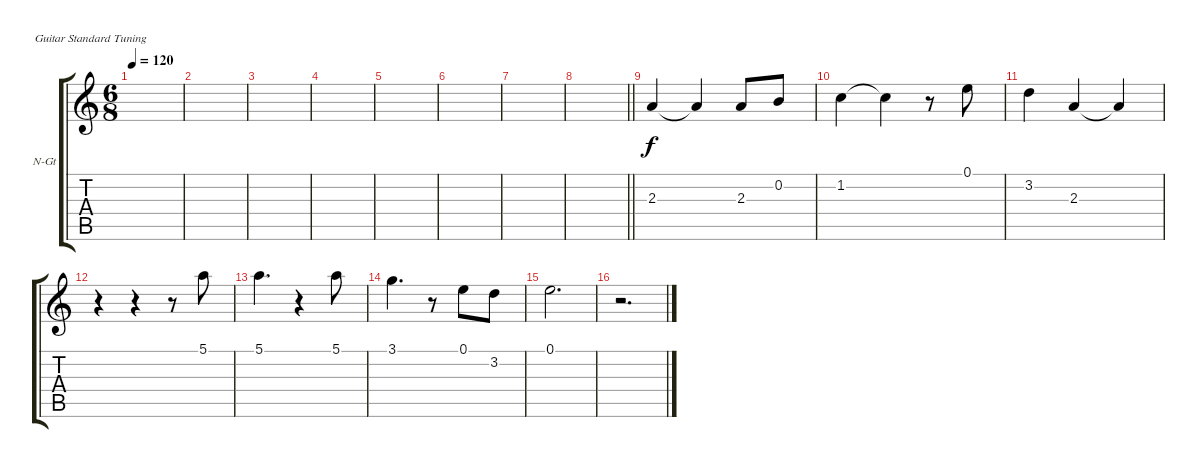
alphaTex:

\defaultSystemsLayout 4
\bracketExtendMode groupsimilarinstruments
\firstSystemTrackNameOrientation horizontal
\otherSystemsTrackNameOrientation horizontal
\track ("Solo Guitar" "N-Gt") {instrument acousticguitarnylon}
\staff {score tabs}
\tuning (E4 B3 G3 D3 A2 E2)
\ts (6 8)
\beaming (8 3 3)
\tempo 120
\clef g2
\ks c
|
|
|
|
|
|
|
\barLineRight lightlight
|
2.3.4 2.3{t}.4 2.3.8 0.2.8 |
1.2.4 1.2{t}.4 r.8 0.1.8 |
3.2.4 2.3.4 2.3{t}.4 |
r.4 r.4 r.8 5.1.8 |
5.1.4{d} r.4 5.1.8 |
3.1.4{d} r.8 0.1.8 3.2.8 |
0.1.2{d} |
r.2{d}
